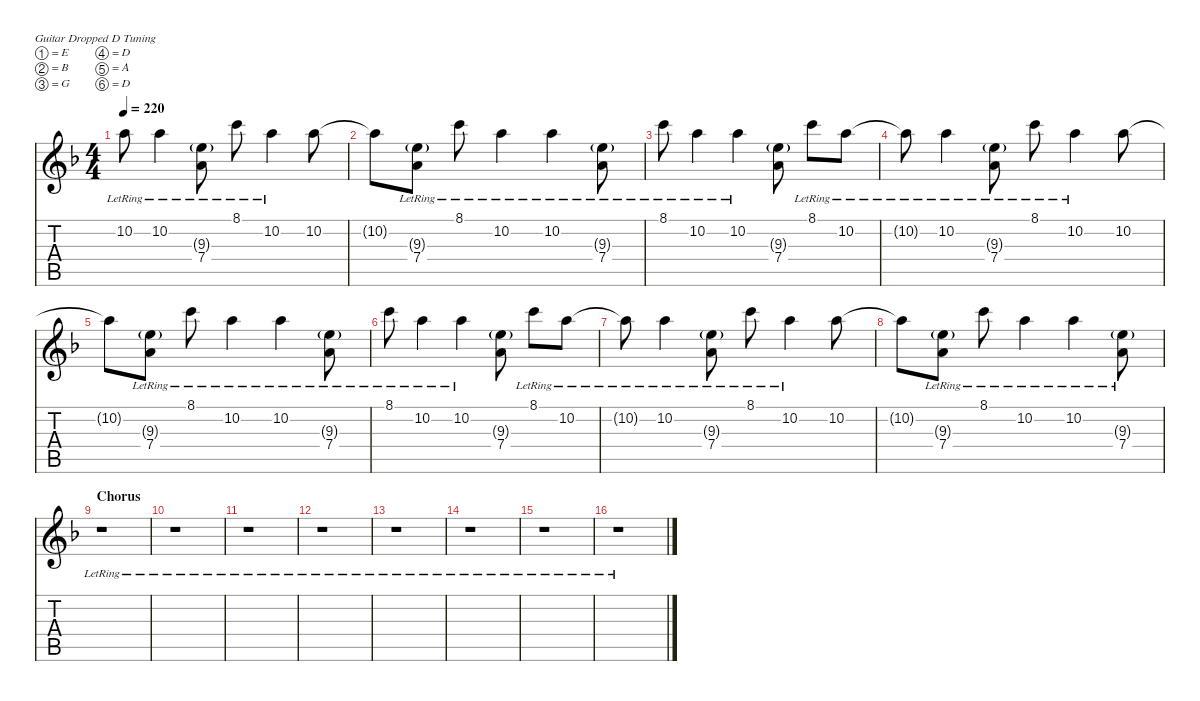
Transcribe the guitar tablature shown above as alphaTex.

\hideDynamics
\bracketExtendMode nobrackets
\singleTrackTrackNamePolicy hidden
\multiTrackTrackNamePolicy hidden
\firstSystemTrackNameMode fullname
\firstSystemTrackNameOrientation horizontal
\otherSystemsTrackNameOrientation horizontal
\track ("Lead guitar" "E-Gt") {mute instrument overdrivenguitar}
\staff {score tabs}
\tuning (E4 B3 G3 D3 A2 D2)
\ts (4 4)
\tempo 220
\clef g2
\ks dminor
10.2{lr t acc forcenatural}.8{dy f beam Down} 10.2{lr acc forcenatural}.4{beam Down} (9.3{g lr acc forcenatural} 7.4{lr acc forcenatural}).8{beam Down} 8.1{lr acc forcenatural}.8{beam Down} 10.2{lr acc forcenatural}.4{beam Down} 10.2{acc forcenatural}.8{beam Down} |
10.2{t acc forcenatural}.8{beam Down} (9.3{g lr acc forcenatural} 7.4{lr acc forcenatural}).8{beam Down} 8.1{lr acc forcenatural}.8{beam Down} 10.2{lr acc forcenatural}.4{beam Down} 10.2{lr acc forcenatural}.4{beam Down} (9.3{g lr acc forcenatural} 7.4{lr acc forcenatural}).8{beam Down} |
8.1{lr acc forcenatural}.8{beam Down} 10.2{lr acc forcenatural}.4{beam Down} 10.2{lr acc forcenatural}.4{beam Down} (9.3{g acc forcenatural} 7.4{acc forcenatural}).8{beam Down} 8.1{lr acc forcenatural}.8{beam Down} 10.2{lr acc forcenatural}.8{beam Down} |
10.2{lr t acc forcenatural}.8{beam Down} 10.2{lr acc forcenatural}.4{beam Down} (9.3{g lr acc forcenatural} 7.4{lr acc forcenatural}).8{beam Down} 8.1{lr acc forcenatural}.8{beam Down} 10.2{lr acc forcenatural}.4{beam Down} 10.2{acc forcenatural}.8{beam Down} |
10.2{t acc forcenatural}.8{beam Down} (9.3{g lr acc forcenatural} 7.4{lr acc forcenatural}).8{beam Down} 8.1{lr acc forcenatural}.8{beam Down} 10.2{lr acc forcenatural}.4{beam Down} 10.2{lr acc forcenatural}.4{beam Down} (9.3{g lr acc forcenatural} 7.4{lr acc forcenatural}).8{beam Down} |
8.1{lr acc forcenatural}.8{beam Down} 10.2{lr acc forcenatural}.4{beam Down} 10.2{lr acc forcenatural}.4{beam Down} (9.3{g acc forcenatural} 7.4{acc forcenatural}).8{beam Down} 8.1{lr acc forcenatural}.8{beam Down} 10.2{lr acc forcenatural}.8{beam Down} |
10.2{lr t acc forcenatural}.8{beam Down} 10.2{lr acc forcenatural}.4{beam Down} (9.3{g lr acc forcenatural} 7.4{lr acc forcenatural}).8{beam Down} 8.1{lr acc forcenatural}.8{beam Down} 10.2{lr acc forcenatural}.4{beam Down} 10.2{acc forcenatural}.8{beam Down} |
10.2{t acc forcenatural}.8{beam Down} (9.3{g lr acc forcenatural} 7.4{lr acc forcenatural}).8{beam Down} 8.1{lr acc forcenatural}.8{beam Down} 10.2{lr acc forcenatural}.4{beam Down} 10.2{lr acc forcenatural}.4{beam Down} (9.3{g lr acc forcenatural} 7.4{lr acc forcenatural}).8{beam Down} |
\section ("" "Chorus")
r.1{beam Down} |
r.1{beam Down} |
r.1{beam Down} |
r.1{beam Down} |
r.1{beam Down} |
r.1{beam Down} |
r.1{beam Down} |
r.1{beam Down}
